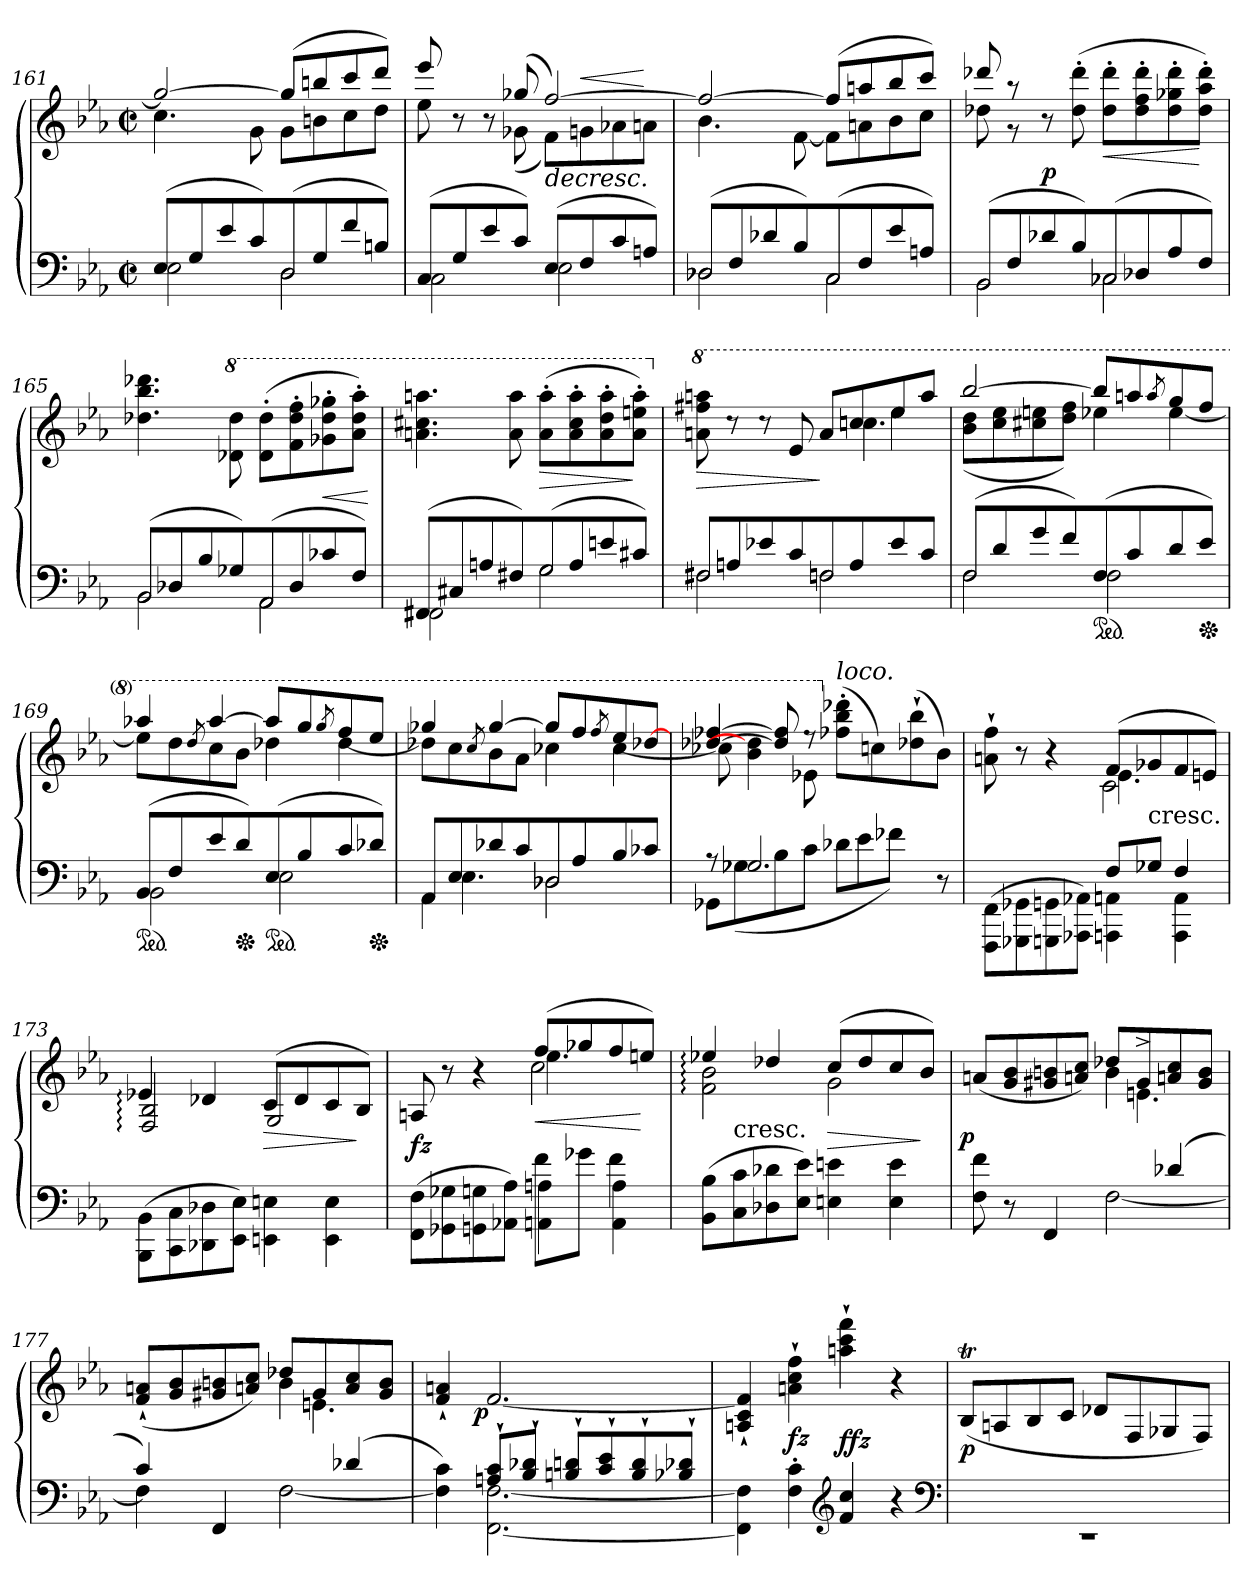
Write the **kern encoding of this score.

**kern	**kern	**dynam
*part1	*part1	*part1
*staff2	*staff1	*staff1/2
*clefF4	*clefG2	*
*k[b-e-a-]	*k[b-e-a-]	*
*c:	*c:	*
*M2/2	*M2/2	*
*met(c|)	*met(c|)	*
=161	=161	=161
!LO:N:vis=2	!	!
*^	*^	*
(8E-	2E-	2gg_	4.cc	.
8G	.	.	.	.
8e-	.	.	.	.
8cJ)	.	.	8g	.
!LO:N:vis=2	!	!	!	!
(8D	2D	(8ggL]	8gL	.
8G	.	8bbn	8bn	.
8f	.	8ccc	8cc	.
8BnJ)	.	8dddJ)	8ddJ	.
=162	=162	=162	=162	=162
(8CL	2C	8eee-	8ee-	.
8G	.	8rffffyy	8r	.
8e-	.	8rffffyy	8r	.
8cJ)	.	(8gg-X	(>8g-X	.
!	!	!	!	!LO:HP:b
(8E-L	2E-	[2ff)	8fL)	>
!	!	!	!	!LO:HP:a
8F	.	.	8gn	<
8c	.	.	8a-X	.
8AnJ)	.	.	8anJ	[
=163	=163	=163	=163	=163
!LO:N:vis=2	!	!	!	!
(8D-X	2D-X	2ff_	4.b-	.
8F	.	.	.	.
8d-X	.	.	.	.
8B-J)	.	.	[8f	.
!LO:N:vis=2	!	!	!	!
(8C	2C	(8ffL]	8fL]	.
8F	.	8aan	8an	.
8e-	.	8bb-	8b-	]
8AnJ)	.	8cccJ)	8ccJ	.
=164	=164	=164	=164	=164
!LO:N:vis=2	!	!	!	!
(8BB-	2BB-	8ddd-X	8dd-X	.
8F	.	8r	8r	.
8d-X	.	8r	4ryy	p
8B-J)	.	(>8dd-' 8ddd-'	.	.
!LO:N:vis=2	!	!	!	!LO:HP:n=1:b
(8C-X	2C-X	8dd-'\ 8ddd-'\L	2ryy	< >
8D-X	.	8dd-'\ 8ff'\ 8ddd-'\	.	.
8A-	.	8dd-'\ 8gg-X'\ 8ddd-'\	.	.
8FJ)	.	8dd-'\ 8aa-'\ 8ddd-'\J)	.	[
*	*	*v	*v	*
=165	=165	=165	=165
!LO:N:vis=2	!	!	!
(8BB-	2BB-	4.dd-X 4.bb- 4.ddd-X	.
8D-X	.	.	.
8B-	.	.	.
*	*	*8va	*
8G-XJ)	.	8dd-\ 8ddd-\	.
!LO:N:vis=2	!	!	!
(8AA-	2AA-	(8dd-' 8ddd-'L	]
8D-	.	8ff' 8ddd-' 8fff'	.
8c-X	.	8gg-X' 8ddd-' 8ggg-X'	<
8FJ)	.	8aa-' 8ddd-' 8aaa-'J)	.
*v	*v	*	*
.	.	[
=166	=166	=166
!LO:N:vis=2	!	!
*^	*	*
(8FF#X	2FF#X	4.aan 4.ccc#X 4.aaan	.
8C#X	.	.	.
8An	.	.	.
8F#XJ)	.	8aa 8aaa	.
!LO:N:vis=2	!	!	!LO:HP:b
(<8G	2G	(8aa' 8aaa'L	>
8A	.	8aa' 8ccc#' 8aaa'	.
8en	.	8aa' 8ddd' 8aaa'	.
8c#XJ)	.	8aa' 8eeen' 8aaa'J)	]
=167	=167	=167	=167
!LO:N:vis=2	!	!	!
*	*	*X8va	*
*	*	*8va	*
*	*	*^	*
*	*	*	*^	*
!	!	!	!	!	!LO:HP:b
8F#X	2F#X	8aan\ 8fff#X\ 8aaan\	4ryy	4ryy	>
8An	.	8rccc	.	.	.
8e-X	.	8rccc	4ryy	4ryy	.
8cJ	.	8ee-	.	.	.
!LO:N:vis=2	!	!	!	!	!
8Fn	2Fn	8aaL	4ryy	8ryy	]
8A	.	8cccn	.	4.cccn\	.
8e-	.	8eee-	4eee-	.	.
8cJ	.	8aaaJ	.	.	.
*	*	*v	*v	*v	*
=168	=168	=168	=168
!LO:N:vis=2	!	!	!
*	*	*^	*
(<8F	2F	[2bbb-	(>8bb- 8dddL	.
8d	.	.	8ccc 8eee-	.
8g	.	.	8ccc#X 8eeen	.
8fJ)	.	.	8ddd 8fffJ)	.
!LO:N:vis=2	!	!	!	!
*ped	*	*	*	*
(<8F	2F	8bbb-L]	4eee-X	.
8c	.	8aaan	.	.
.	.	8qaaa/	.	.
8d	.	8ggg	[4eee-	.
*Xped	*	*	*	*
8e-J)	.	8fffJ	.	.
=169	=169	=169	=169	=169
!LO:N:vis=2	!	!	!	!
*ped	*	*	*	*
(<8BB-	2BB-	4aaa-X	8eee-L]	.
8F	.	.	8ddd	.
.	.	8qddd/	.	.
8e-	.	[4aaa-	8ccc	.
*Xped	*	*	*	*
8dJ)	.	.	8bb-J	.
!LO:N:vis=2	!	!	!	!
*ped	*	*	*	*
(<8E-	2E-	8aaa-L]	4ddd-X	.
8B-	.	8ggg	.	.
.	.	8qggg/	.	.
8c	.	8fff	[4ddd-	.
*Xped	*	*	*	*
8d-XJ)	.	8eee-J	.	.
=170	=170	=170	=170	=170
*	*^	*	*	*
8AA-L	8rEEyy	4AA-\	4ggg-X	8ddd-XL]	.
8E-	4.E-	.	.	8ccc	.
.	.	.	8qccc/	.	.
8d-X	.	2.rDDDyy	[4ggg-	8bb-	.
8cJ	.	.	.	8aa-J	.
!LO:N:vis=2	!	!	!	!	!
8D-X	2D-X	.	8ggg-L]	4ccc-X	.
8A-	.	.	8fff	.	.
.	.	.	8qfff/	.	.
8B-	.	.	8eee-	[4ccc-	.
8c-XJ	.	.	[8ddd-XJ	.	.
*	*v	*v	*	*	*
=171	=171	=171	=171	=171
8r	8GG-XL	[4ddd-X [4fff-X	8ccc-X]	.
2.G-X	(>8G-X	.	4bb- 4ddd-]	.
.	8B-	8ddd-] 8fff-]	.	.
.	8cJ	8reee	8ee-X\	.
*	*Xtuplet	*	*	*
*	*	*X8va	*	*
!	!	!LO:TX:a:i:t=loco.	!	!
.	12d-XL	(8ff-X'>\ 8bb-'>\ 8ddd-X'>\L	8ryy	.
.	12e-	.	.	.
.	.	8cc\)	8ryy	.
.	12f-XJ)	.	.	.
.	8rAAAyy	(8dd-X`>\ 8bb-`>\	8ryy	.
8r	8rBByy	8b-\J)	8ryy	.
=172	=172	=172	=172	=172
*	*	*	*^	*
2rAyy	(8FFF\ 8FF\L	8an` 8ff`	2rAyy	2ryy	.
.	8GGG-X\ 8GG-X\	8r	.	.	.
.	8GGGn\ 8GGn\	4r	.	.	.
.	8AAA-X\ 8AA-X\J)	.	.	.	.
8FL	4AAAn 4AAn	(<8fL	4.e-	2c\	.
!	!	!LO:TX:c:t=cresc.	!	!	!
8G-XJ	.	8g-X	.	.	.
4F	4AAA 4AA	8f	.	.	.
.	.	8enJ)	8rAyy	.	.
*v	*v	*	*	*	*
*	*	*v	*v	*
=173	=173	=173	=173
(<8BBB-\ 8BB-\L	4e-X:	2F:/ 2B-:/	.
8CC\ 8C\	.	.	.
8DD-X\ 8D-X\	4d-X	.	.
8EE-\ 8E-\J)	.	.	.
4EEn\ 4En\	(<8cL	2G/	>
.	8d-	.	.
4EE\ 4E\	8c	.	.
.	8B-J)	.	]
=174	=174	=174	=174
*^	*	*^	*
(>8FF\ 8F\L	2rcyy	8An/	2rcccyy	2rDyy	fz
8GG-X\ 8G-X\	.	8r	.	.	.
8GGn\ 8Gn\	.	4r	.	.	.
8AA-X\ 8A-\J)	.	.	.	.	.
8f\L	4AAn 4An	(8ffL	4.ee-	2cc\	<
8g-XJ	.	8gg-X	.	.	.
4f\	4AA 4A	8ff	.	.	.
.	.	8eenJ)	8ryy	.	[
*v	*v	*	*	*	*
=175	=175	=175	=175	=175
(8BB- 8B-L	4ee-X:	2f: 2b-:	8ryy	.
!	!	!	!LO:TX:c:t=cresc.	!
8C 8c	.	.	2..ryy	.
8D-X 8d-X	4dd-X	.	.	.
8E- 8e-J)	.	.	.	.
4En 4en	(8ccL	2g	.	>
.	8dd-	.	.	.
4E 4e	8cc	.	.	.
.	8b-J)	.	.	]
=176	=176	=176	=176	=176
*^	*	*	*	*
!	!	!	!	!	!LO:DY:rj
8F\ 8f\	2ryy	(>8anL	2ryy	2ryy	p
8r	.	8g 8b-	.	.	.
4FF	.	8g#X 8bn	.	.	.
.	.	8an 8ccJ)	.	.	.
4ryy	[2F	8dd-XL	4b	8ryy	.
.	.	8g#	.	4.en^<\	.
(4d-X	.	8an 8cc	4ryy	.	.
.	.	8g# 8bJ	.	.	.
=177	=177	=177	=177	=177	=177
4c)	4F]	(>8f`< 8an`<L	2ryy	2ryy	.
.	.	8g 8b-	.	.	.
4FF	4ryy	8g#X 8bn	.	.	.
.	.	8an 8ccJ)	.	.	.
4ryy	[2F	8dd-XL	4b	8ryy	.
.	.	8g#	.	4.en\	.
(4d-X	.	8a 8cc	4ryy	.	.
.	.	8g# 8bJ	.	.	.
*	*	*v	*v	*v	*
=178	=178	=178	=178
4ryy	4F] 4c)	4f`< 4an`<	.
!	!	!	!LO:DY:rj
8An`> 8c`>L	[2.FF [2.F	[2.f	p
8B-`> 8d-X`>J	.	.	.
8Bn`> 8dn`>L	.	.	.
8c`> 8e-`>	.	.	.
8B`> 8d`>	.	.	.
8B-X`> 8d-X`>J	.	.	.
*v	*v	*	*
=179	=179	=179
4FF]\ 4F]\	4An`>/ 4c`>/ 4f]`>/	.
4F'> 4c'>	4an` 4cc` 4ff`	fz
*clefG2	*	*
4f 4cc	4aan` 4ccc` 4fff`	ffz
4r	4r	.
*clefF4	*	*
=180	=180	=180
1rEE	(>8B-T/L	p
.	8An/	.
.	8B-/	.
.	8c/J	.
.	8d-XL	.
.	8F/	.
.	8G-X	.
.	8F/J)	.
=	=	=
*-	*-	*-
